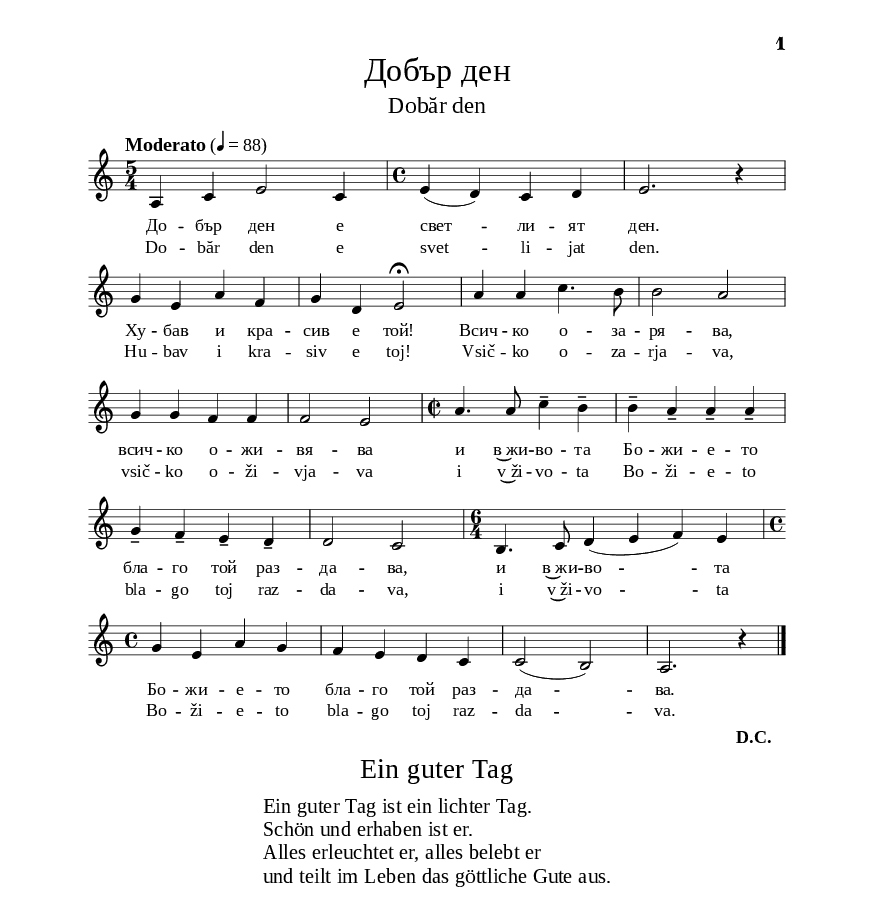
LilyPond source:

\version "2.24.4"

% include paper part and global functions
\include "include/globals.ily"

\bookpart {
  \label #'ref095_2
  \tocItem \markup "Добър ден – Dobăr den"
  \include "include/bookpart-paper.ily"
  \score {
    \include "include/score-layout.ily"

    \new Voice \absolute  {
      \clef treble
      \key a \minor
      \time 5/4
      \tempoFunc "Moderato" 4 "88"

      a4 c' e'2 c'4 | \time 4/4  e'4 ( d' ) c'  d'  | e'2. r4 \break |

      g'4 e' a' f' | g'4 d' e'2 \fermata | a'4 a' c''4. b'8 | b'2 a' \break |

      g'4 g' f' f' |  f'2 e' | \time 2/2 a'4. a'8 c''4-- b'-- | b'4-- a'-- a'-- a'-- \break |

      g'4-- f'-- e'-- d'-- | d'2 c' |  \time 6/4  b4. c'8 d'4 ( e' f' ) e' \break |

      \time 4/4  g'4 e' a' g' | f'4 e' d' c' | c'2 ( b ) | a2. r4 \break |

      \bar "|."
    }

    \addlyrics {
      До -- бър
      ден е свет -- ли -- ят ден. Ху -- бав и кра --
      сив е той! Всич -- ко о -- за -- ря -- ва, всич
      -- ко о -- жи -- вя -- ва и в~жи -- во -- та Бо
      -- жи -- е -- то бла -- го той раз -- да -- ва,
      и в~жи -- во -- та Бо -- жи -- е -- то бла -- го
      той раз -- да -- ва.

    }

    \addlyrics {
      Do -- băr
      den e svet -- li -- jat den. Hu -- bav i kra --
      siv e toj! Vsič -- ko o -- za -- rja -- va, vsič
      -- ko o -- ži -- vja -- va i v~ži -- vo -- ta Bo
      -- ži -- e -- to bla -- go toj raz -- da -- va,
      i v~ži -- vo -- ta Bo -- ži -- e -- to bla -- go
      toj raz -- da -- va.
    }


    \header {
      title = \titleFunc "Добър ден" "Dobăr den"
    }

    \midi{}

  } % score

  \markup \empty-one
  \markup \dc-one "D.C."


  % include foreign translation(s) of the song
  \version "2.24.4"

\markup \fill-line { \fontsize #deTitleFontSize "Ein guter Tag" }
\markup \null
\markup \null

\markup \abs-fontsize #10 {

      \fill-line {
  \override #`(baseline-skip . ,deCoupletBaselineSkip)
  \column {
    \line { Ein guter Tag ist ein lichter Tag.  }

    \line { Schön und erhaben ist er. }

    \line { Alles erleuchtet er, alles belebt er}

    \line { und teilt im Leben das göttliche Gute aus.}


  }
  }


}


} % bookpart
